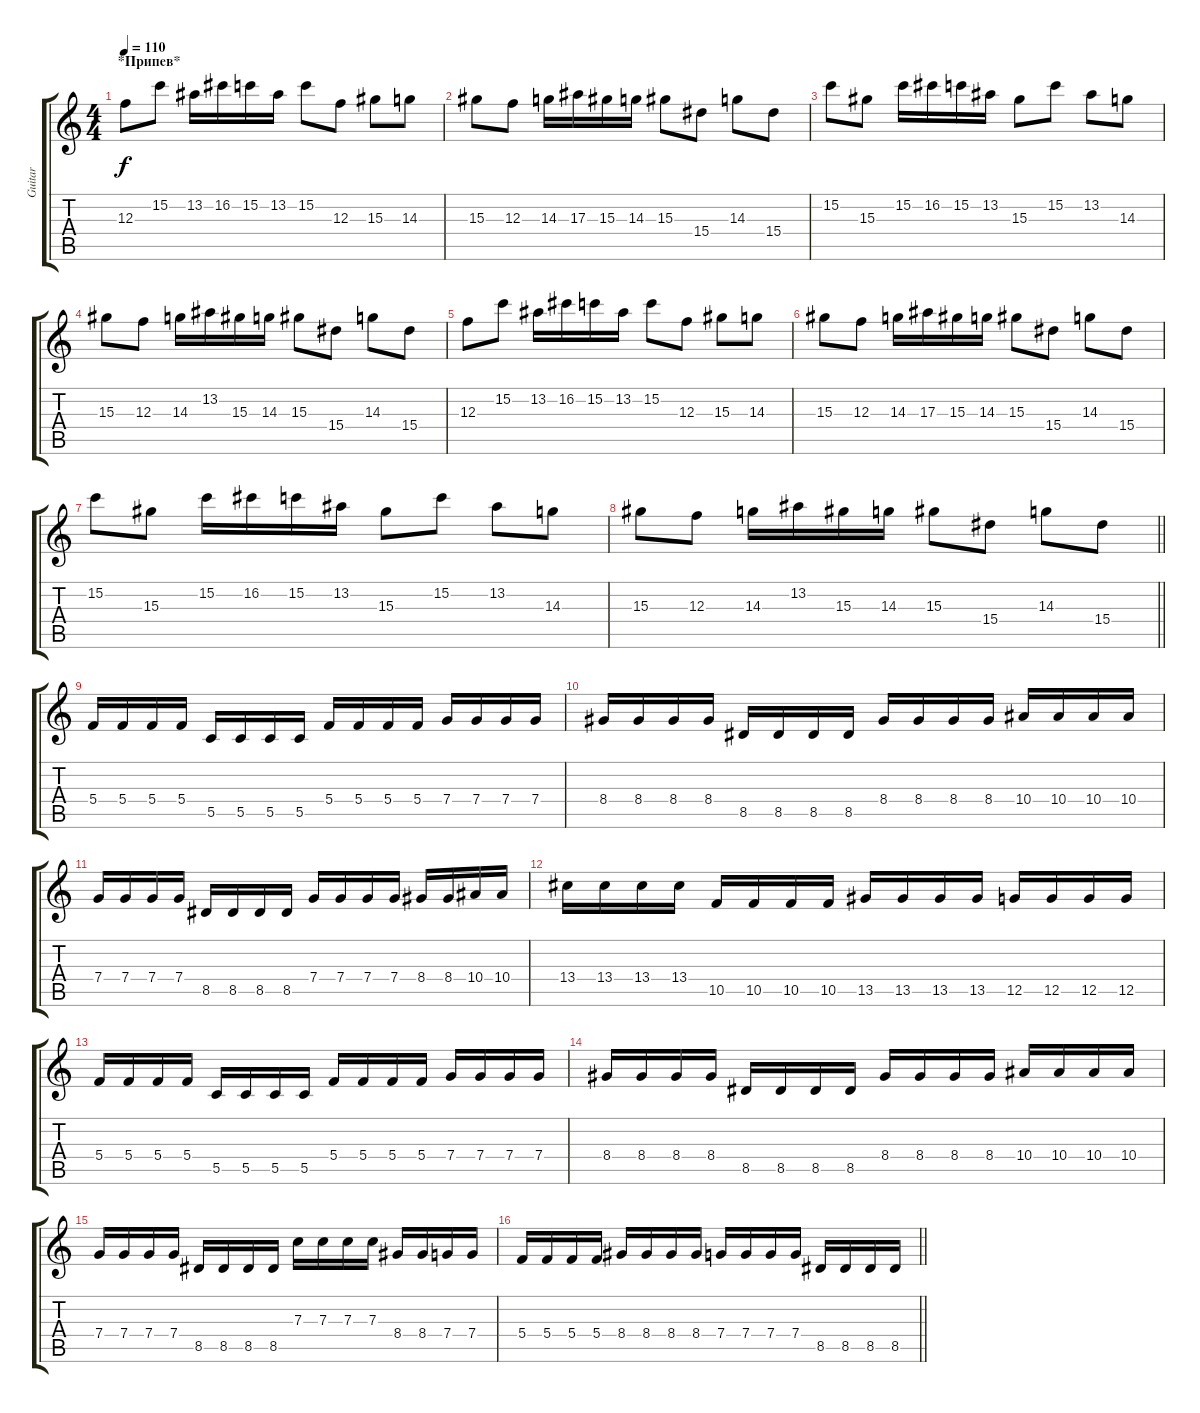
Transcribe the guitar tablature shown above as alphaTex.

\track ("Guitar" "Guitar") {instrument distortionguitar}
\staff {score tabs}
\tuning (D4 A3 F3 C3 G2 D2) {hide}
\ts (4 4)
\section ("" "*Припев*")
\tempo 110
\clef g2
\ks c
12.3.8{dy f} 15.2.8 13.2.16 16.2.16 15.2.16 13.2.16 15.2.8 12.3.8 15.3.8 14.3.8 |
15.3.8 12.3.8 14.3.16 17.3.16 15.3.16 14.3.16 15.3.8 15.4.8 14.3.8 15.4.8 |
15.2.8 15.3.8 15.2.16 16.2.16 15.2.16 13.2.16 15.3.8 15.2.8 13.2.8 14.3.8 |
15.3.8 12.3.8 14.3.16 13.2.16 15.3.16 14.3.16 15.3.8 15.4.8 14.3.8 15.4.8 |
12.3.8 15.2.8 13.2.16 16.2.16 15.2.16 13.2.16 15.2.8 12.3.8 15.3.8 14.3.8 |
15.3.8 12.3.8 14.3.16 17.3.16 15.3.16 14.3.16 15.3.8 15.4.8 14.3.8 15.4.8 |
15.2.8 15.3.8 15.2.16 16.2.16 15.2.16 13.2.16 15.3.8 15.2.8 13.2.8 14.3.8 |
\barLineRight lightlight
15.3.8 12.3.8 14.3.16 13.2.16 15.3.16 14.3.16 15.3.8 15.4.8 14.3.8 15.4.8 |
\section ("" "")
5.4.16 5.4.16 5.4.16 5.4.16 5.5.16 5.5.16 5.5.16 5.5.16 5.4.16 5.4.16 5.4.16 5.4.16 7.4.16 7.4.16 7.4.16 7.4.16 |
8.4.16 8.4.16 8.4.16 8.4.16 8.5.16 8.5.16 8.5.16 8.5.16 8.4.16 8.4.16 8.4.16 8.4.16 10.4.16 10.4.16 10.4.16 10.4.16 |
7.4.16 7.4.16 7.4.16 7.4.16 8.5.16 8.5.16 8.5.16 8.5.16 7.4.16 7.4.16 7.4.16 7.4.16 8.4.16 8.4.16 10.4.16 10.4.16 |
13.4.16 13.4.16 13.4.16 13.4.16 10.5.16 10.5.16 10.5.16 10.5.16 13.5.16 13.5.16 13.5.16 13.5.16 12.5.16 12.5.16 12.5.16 12.5.16 |
5.4.16 5.4.16 5.4.16 5.4.16 5.5.16 5.5.16 5.5.16 5.5.16 5.4.16 5.4.16 5.4.16 5.4.16 7.4.16 7.4.16 7.4.16 7.4.16 |
8.4.16 8.4.16 8.4.16 8.4.16 8.5.16 8.5.16 8.5.16 8.5.16 8.4.16 8.4.16 8.4.16 8.4.16 10.4.16 10.4.16 10.4.16 10.4.16 |
7.4.16 7.4.16 7.4.16 7.4.16 8.5.16 8.5.16 8.5.16 8.5.16 7.3.16 7.3.16 7.3.16 7.3.16 8.4.16 8.4.16 7.4.16 7.4.16 |
\barLineRight lightlight
5.4.16 5.4.16 5.4.16 5.4.16 8.4.16 8.4.16 8.4.16 8.4.16 7.4.16 7.4.16 7.4.16 7.4.16 8.5.16 8.5.16 8.5.16 8.5.16
